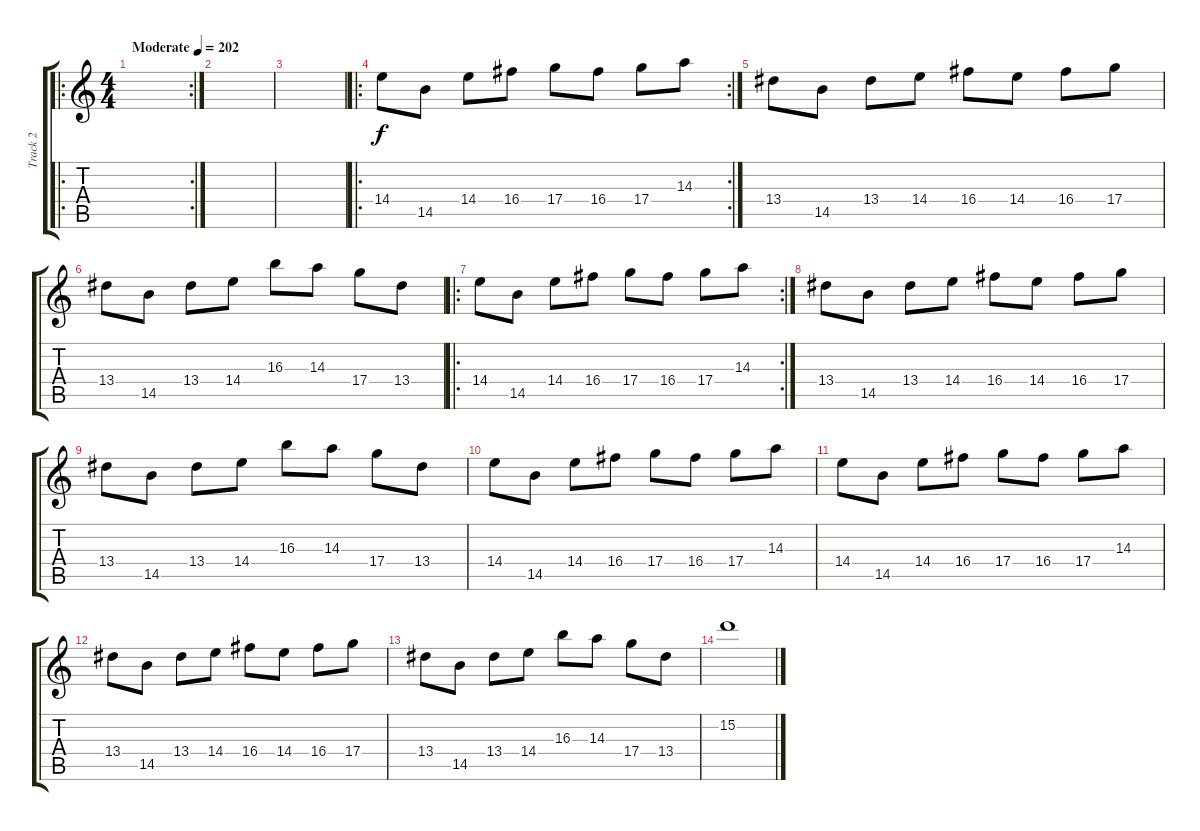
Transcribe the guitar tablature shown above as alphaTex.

\track ("Track 2" "Track 2") {instrument distortionguitar}
\staff {score tabs}
\tuning (E4 B3 G3 D3 A2 D2) {hide}
\ro
\rc 2
\ts (4 4)
\tempo (202 "Moderate")
\clef g2
\ks c
|
|
|
\ro
\rc 2
14.4.8 14.5.8 14.4.8 16.4.8 17.4.8 16.4.8 17.4.8 14.3.8 |
13.4.8 14.5.8 13.4.8 14.4.8 16.4.8 14.4.8 16.4.8 17.4.8 |
13.4.8 14.5.8 13.4.8 14.4.8 16.3.8 14.3.8 17.4.8 13.4.8 |
\ro
\rc 2
14.4.8 14.5.8 14.4.8 16.4.8 17.4.8 16.4.8 17.4.8 14.3.8 |
13.4.8 14.5.8 13.4.8 14.4.8 16.4.8 14.4.8 16.4.8 17.4.8 |
13.4.8 14.5.8 13.4.8 14.4.8 16.3.8 14.3.8 17.4.8 13.4.8 |
14.4.8 14.5.8 14.4.8 16.4.8 17.4.8 16.4.8 17.4.8 14.3.8 |
14.4.8 14.5.8 14.4.8 16.4.8 17.4.8 16.4.8 17.4.8 14.3.8 |
13.4.8 14.5.8 13.4.8 14.4.8 16.4.8 14.4.8 16.4.8 17.4.8 |
13.4.8 14.5.8 13.4.8 14.4.8 16.3.8 14.3.8 17.4.8 13.4.8 |
15.2.1
